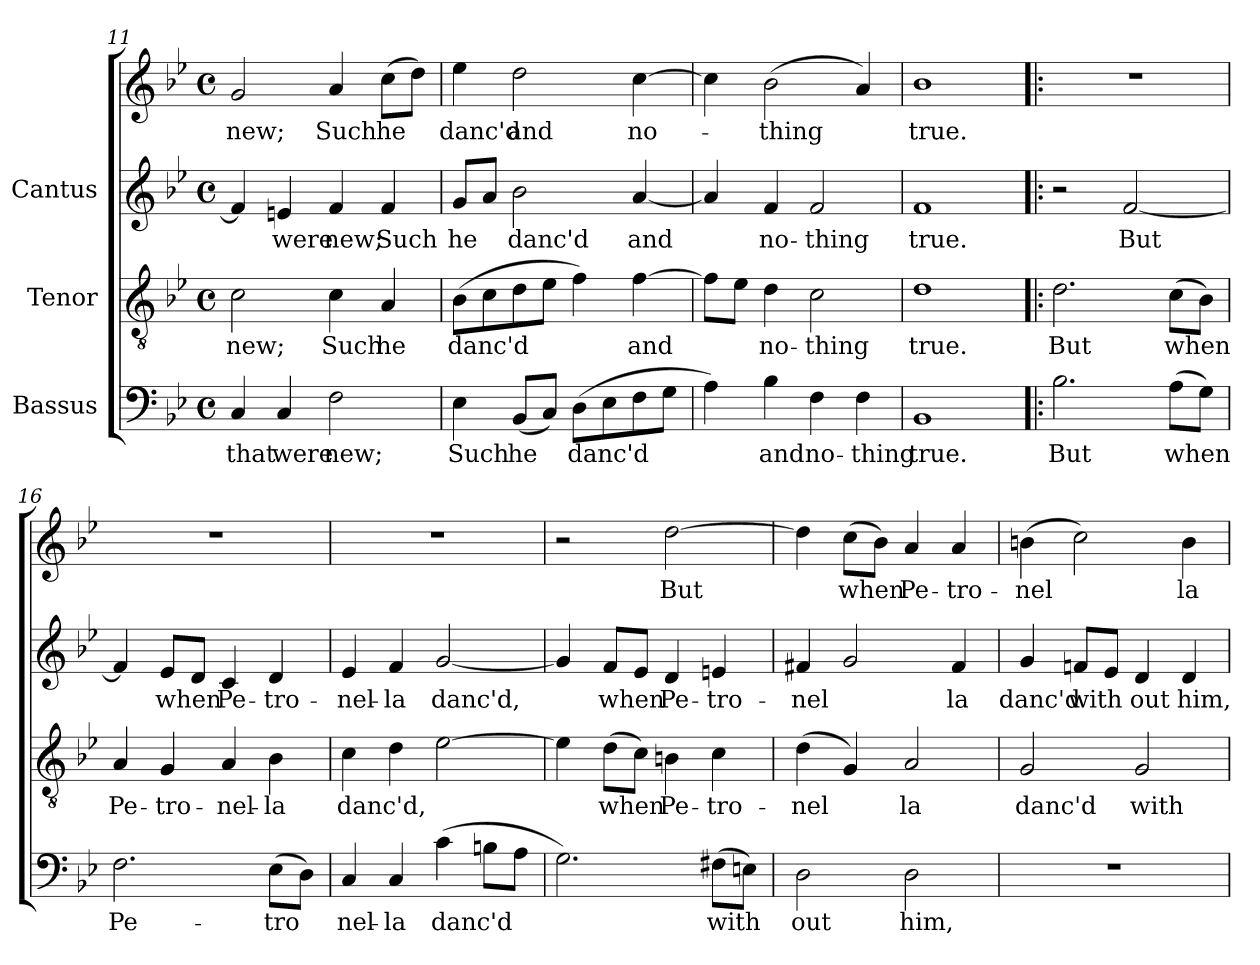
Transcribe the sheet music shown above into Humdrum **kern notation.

**kern	**text	**kern	**text	**kern	**text	**kern	**text
*part3	*part3	*part2	*part2	*part1	*part1	*part1	*part1
*staff4	*staff4	*staff3	*staff3	*staff2	*staff2	*staff1	*staff1
*I"Bassus	*	*I"Tenor	*	*I"Cantus	*	*	*
*clefF4	*	*clefGv2	*	*clefG2	*	*clefG2	*
*k[b-e-]	*	*k[b-e-]	*	*k[b-e-]	*	*k[b-e-]	*
*B-:	*	*B-:	*	*B-:	*	*B-:	*
*M4/4	*	*M4/4	*	*M4/4	*	*M4/4	*
*met(c)	*	*met(c)	*	*met(c)	*	*met(c)	*
=11	=11	=11	=11	=11	=11	=11	=11
!	!LO:LY:b:cj	!	!LO:LY:b:cj	!	!LO:LY:b:cj	!	!LO:LY:b:cj
4C/	that	2c\	new;	4f/]	.	2g/	new;
!	!LO:LY:b:cj	!	!	!	!LO:LY:b:cj	!	!
4C/	were	.	.	4en/	were	.	.
!	!LO:LY:b:cj	!	!LO:LY:b:cj	!	!LO:LY:b:cj	!	!LO:LY:b:cj
2F\	new;	4c\	Such	4f/	new;	4a/	Such
!	!	!	!LO:LY:b:cj	!	!LO:LY:b:cj	!	!LO:LY:b:cj
.	.	4A/	he	4f/	Such	(>8cc\L	he
!	!	!	!	!	!	!	!LO:LY:b:cj
.	.	.	.	.	.	8dd\J)	.
!!LO:PB:g=z
=12	=12	=12	=12	=12	=12	=12	=12
!	!LO:LY:b:cj	!	!LO:LY:b:cj	!	!LO:LY:b:cj	!	!LO:LY:b:cj
4E-\	Such	(>8B-\L	danc'd	8g/L	-he	4ee-\	danc'd
!	!	!	!LO:LY:b:cj	!	!LO:LY:b:cj	!	!
.	.	8c\	.	8a/J	.	.	.
!	!LO:LY:b:cj	!	!LO:LY:b:cj	!	!LO:LY:b:cj	!	!LO:LY:b:cj
(<8BB-/L	he	8d\	.	2b-\	danc'd	2dd\	and
!	!LO:LY:b:cj	!	!LO:LY:b:cj	!	!	!	!
8C/J)	.	8e-\J	.	.	.	.	.
!	!LO:LY:b:cj	!	!LO:LY:b:cj	!	!	!	!
(>8D\L	danc'd	4f\)	.	.	.	.	.
!	!LO:LY:b:cj	!	!	!	!	!	!
8E-\	.	.	.	.	.	.	.
!	!LO:LY:b:cj	!	!LO:LY:b:cj	!	!LO:LY:b:cj	!	!LO:LY:b:cj
8F\	.	[>4f\	and	[<4a/	and	[>4cc\	no-
!	!LO:LY:b:cj	!	!	!	!	!	!
8G\J	.	.	.	.	.	.	.
=13	=13	=13	=13	=13	=13	=13	=13
!	!LO:LY:b:cj	!	!LO:LY:b:cj	!	!LO:LY:b:cj	!	!LO:LY:b:cj
4A\)	.	8f\L]	.	4a/]	.	4cc\]	.
!	!	!	!LO:LY:b:cj	!	!	!	!
.	.	8e-\J	.	.	.	.	.
!	!LO:LY:b:cj	!	!LO:LY:b:cj	!	!LO:LY:b:cj	!	!LO:LY:b:cj
4B-\	and	4d\	no-	4f/	no-	(>2b-\	thing
!	!LO:LY:b:cj	!	!LO:LY:b:cj	!	!LO:LY:b:cj	!	!
4F\	no-	2c\	-thing	2f/	-thing	.	.
!	!LO:LY:b:cj	!	!	!	!	!	!LO:LY:b:cj
4F\	-thing	.	.	.	.	4a/)	.
=14	=14	=14	=14	=14	=14	=14	=14
!	!LO:LY:b:cj	!	!LO:LY:b:cj	!	!LO:LY:b:cj	!	!LO:LY:b:cj
1BB-	true.	1d	true.	1f	true.	1b-	true.
=15!|:	=15!|:	=15!|:	=15!|:	=15!|:	=15!|:	=15!|:	=15!|:
!	!LO:LY:b:cj	!	!LO:LY:b:cj	!	!	!	!
2.B-\	But	2.d\	But	2r	.	1r	.
!	!	!	!	!	!LO:LY:b:cj	!	!
.	.	.	.	[<2f/	But	.	.
!	!LO:LY:b:cj	!	!LO:LY:b:cj	!	!	!	!
(>8A\L	when	(>8c\L	when	.	.	.	.
!	!LO:LY:b:cj	!	!LO:LY:b:cj	!	!	!	!
8G\J)	.	8B-\J)	.	.	.	.	.
=16	=16	=16	=16	=16	=16	=16	=16
!	!LO:LY:b:cj	!	!LO:LY:b:cj	!	!LO:LY:b:cj	!	!
2.F\	Pe-	4A/	Pe-	4f/]	.	1r	.
!	!	!	!LO:LY:b:cj	!	!LO:LY:b:cj	!	!
.	.	4G/	-tro-	8e-/L	when	.	.
!	!	!	!	!	!LO:LY:b:cj	!	!
.	.	.	.	8d/J	.	.	.
!	!	!	!LO:LY:b:cj	!	!LO:LY:b:cj	!	!
.	.	4A/	-nel-	4c/	Pe-	.	.
!	!LO:LY:b:cj	!	!LO:LY:b:cj	!	!LO:LY:b:cj	!	!
(>8E-\L	-tro-	4B-\	-la	4d/	-tro-	.	.
!	!LO:LY:b:cj	!	!	!	!	!	!
8D\J)	--	.	.	.	.	.	.
!!LO:LB:g=z
=17	=17	=17	=17	=17	=17	=17	=17
!	!LO:LY:b:cj	!	!LO:LY:b:cj	!	!LO:LY:b:cj	!	!
4C/	-nel-	4c\	danc'd,	4e-/	-nel-	1r	.
!	!LO:LY:b:cj	!	!LO:LY:b:cj	!	!LO:LY:b:cj	!	!
4C/	-la	4d\	.	4f/	-la	.	.
!	!LO:LY:b:cj	!	!LO:LY:b:cj	!	!LO:LY:b:cj	!	!
(>4c\	danc'd	[>2e-\	.	[<2g/	danc'd,	.	.
!	!LO:LY:b:cj	!	!	!	!	!	!
8Bn\L	.	.	.	.	.	.	.
!	!LO:LY:b:cj	!	!	!	!	!	!
8A\J	.	.	.	.	.	.	.
=18	=18	=18	=18	=18	=18	=18	=18
!	!LO:LY:b:cj	!	!LO:LY:b:cj	!	!LO:LY:b:cj	!	!
2.G\)	.	4e-\]	.	4g/]	.	2r	.
!	!	!	!LO:LY:b:cj	!	!LO:LY:b:cj	!	!
.	.	(>8d\L	when	8f/L	when	.	.
!	!	!	!LO:LY:b:cj	!	!LO:LY:b:cj	!	!
.	.	8c\J)	.	8e-/J	.	.	.
!	!	!	!LO:LY:b:cj	!	!LO:LY:b:cj	!	!LO:LY:b:cj
.	.	4Bn\	Pe-	4d/	Pe-	[>2dd\	But
!	!LO:LY:b:cj	!	!LO:LY:b:cj	!	!LO:LY:b:cj	!	!
(>8F#X\L	with-	4c\	-tro-	4en/	-tro-	.	.
!	!LO:LY:b:cj	!	!	!	!	!	!
8En\J)	--	.	.	.	.	.	.
=19	=19	=19	=19	=19	=19	=19	=19
!	!LO:LY:b:cj	!	!LO:LY:b:cj	!	!LO:LY:b:cj	!	!LO:LY:b:cj
2D\	-out	(>4d\	-nel-	4f#X/	-nel-	4dd\]	-
!	!	!	!LO:LY:b:cj	!	!LO:LY:b:cj	!	!LO:LY:b:cj
.	.	4G/)	-	2g/	-	(>8cc\L	when
!	!	!	!	!	!	!	!LO:LY:b:cj
.	.	.	.	.	.	8b-\J)	.
!	!LO:LY:b:cj	!	!LO:LY:b:cj	!	!	!	!LO:LY:b:cj
2D\	him,	2A/	la	.	.	4a/	Pe-
!	!	!	!	!	!LO:LY:b:cj	!	!LO:LY:b:cj
.	.	.	.	4f#/	la	4a/	-tro-
=20	=20	=20	=20	=20	=20	=20	=20
!	!	!	!LO:LY:b:cj	!	!LO:LY:b:cj	!	!LO:LY:b:cj
1r	.	2G/	danc'd	4g/	danc'd	(>4bn\	nel-
!	!	!	!	!	!LO:LY:b:cj	!	!LO:LY:b:cj
.	.	.	.	8fn/L	with-	2cc\)	-
!	!	!	!	!	!LO:LY:b:cj	!	!
.	.	.	.	8e-/J	-	.	.
!	!	!	!LO:LY:b:cj	!	!LO:LY:b:cj	!	!
.	.	2G/	with-	4d/	out	.	.
!	!	!	!	!	!LO:LY:b:cj	!	!LO:LY:b:cj
.	.	.	.	4d/	him,	4b\	la
=	=	=	=	=	=	=	=
*-	*-	*-	*-	*-	*-	*-	*-
